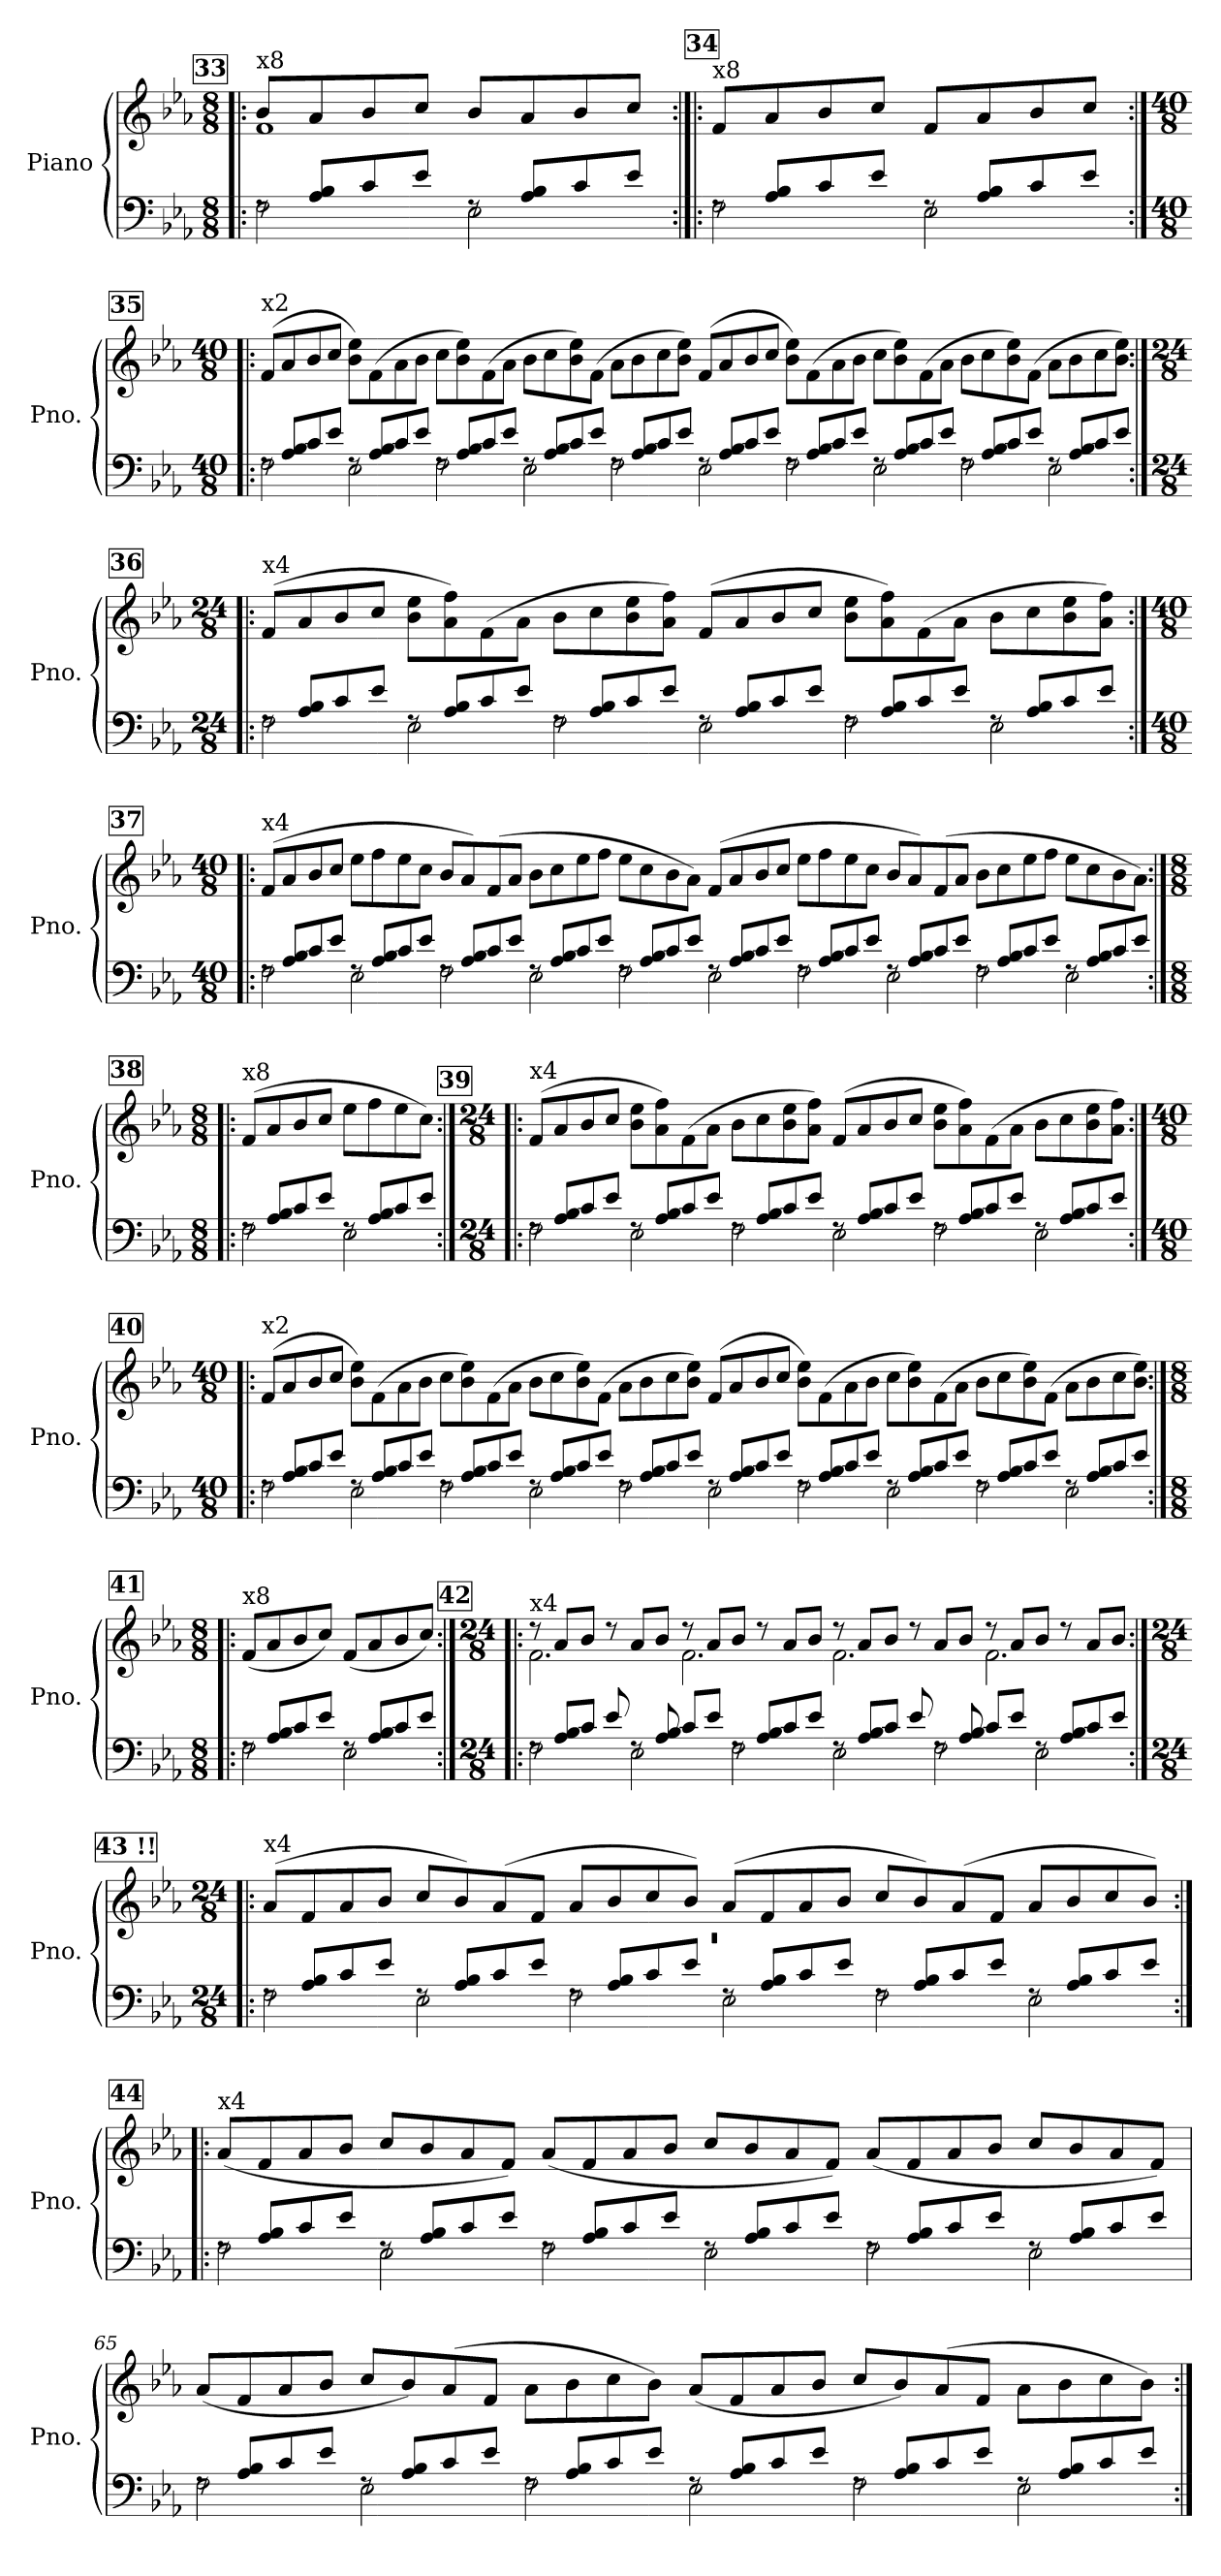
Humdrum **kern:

**kern	**kern
*part1	*part1
*staff2	*staff1
*I"Piano	*
*I'Pno.	*
*clefF4	*clefG2
*k[b-e-a-]	*k[b-e-a-]
*M8/8	*M8/8
!!LO:REH:place=s1:a:B:fs=14:t=33
=53!|:	=53!|:
*^	*^
!	!	!LO:TX:a:t=x8	!
2F\	8rF	8b-/L	1f
.	8A-/ 8B-/L	8a-/	.
.	8c/	8b-/	.
.	8e-/J	8cc/J	.
2E-\	8rF	8b-/L	.
.	8A-/ 8B-/L	8a-/	.
.	8c/	8b-/	.
.	8e-/J	8cc/J	.
*	*	*v	*v
!!LO:REH:place=s1:a:B:fs=14:t=34
=54:|!|:	=54:|!|:	=54:|!|:
!	!	!LO:TX:a:t=x8
2F\	8rF	8f/L
.	8A-/ 8B-/L	8a-/
.	8c/	8b-/
.	8e-/J	8cc/J
2E-\	8rF	8f/L
.	8A-/ 8B-/L	8a-/
.	8c/	8b-/
.	8e-/J	8cc/J
!!LO:LB:g=z
!!LO:REH:place=s1:a:B:fs=14:t=35
=55:|!|:	=55:|!|:	=55:|!|:
*M40/8	*	*M40/8
!	!	!LO:TX:a:t=x2
2F\	8rF	(>8f/L
.	8A-/ 8B-/L	8a-/
.	8c/	8b-/
.	8e-/J	8cc/J
2E-\	8rF	8b-\ 8ee-\L)
.	8A-/ 8B-/L	(>8f\
.	8c/	8a-\
.	8e-/J	8b-\J
2F\	8rF	8cc\L
.	8A-/ 8B-/L	8b-\ 8ee-\)
.	8c/	(>8f\
.	8e-/J	8a-\J
2E-\	8rF	8b-\L
.	8A-/ 8B-/L	8cc\
.	8c/	8b-\ 8ee-\)
.	8e-/J	(>8f\J
2F\	8rF	8a-\L
.	8A-/ 8B-/L	8b-\
.	8c/	8cc\
.	8e-/J	8b-\ 8ee-\J)
2E-\	8rF	(>8f/L
.	8A-/ 8B-/L	8a-/
.	8c/	8b-/
.	8e-/J	8cc/J
2F\	8rF	8b-\ 8ee-\L)
.	8A-/ 8B-/L	(>8f\
.	8c/	8a-\
.	8e-/J	8b-\J
2E-\	8rF	8cc\L
.	8A-/ 8B-/L	8b-\ 8ee-\)
.	8c/	(>8f\
.	8e-/J	8a-\J
2F\	8rF	8b-\L
.	8A-/ 8B-/L	8cc\
.	8c/	8b-\ 8ee-\)
.	8e-/J	(>8f\J
2E-\	8rF	8a-\L
.	8A-/ 8B-/L	8b-\
.	8c/	8cc\
.	8e-/J	8b-\ 8ee-\J)
!!LO:LB:g=z
!!LO:REH:place=s1:a:B:fs=14:t=36
=56:|!|:	=56:|!|:	=56:|!|:
*M24/8	*	*M24/8
!	!	!LO:TX:a:t=x4
2F\	8rF	(>8f/L
.	8A-/ 8B-/L	8a-/
.	8c/	8b-/
.	8e-/J	8cc/J
2E-\	8rF	8b-\ 8ee-\L
.	8A-/ 8B-/L	8a-\ 8ff\)
.	8c/	(>8f\
.	8e-/J	8a-\J
2F\	8rF	8b-\L
.	8A-/ 8B-/L	8cc\
.	8c/	8b-\ 8ee-\
.	8e-/J	8a-\ 8ff\J)
2E-\	8rF	(>8f/L
.	8A-/ 8B-/L	8a-/
.	8c/	8b-/
.	8e-/J	8cc/J
2F\	8rF	8b-\ 8ee-\L
.	8A-/ 8B-/L	8a-\ 8ff\)
.	8c/	(>8f\
.	8e-/J	8a-\J
2E-\	8rF	8b-\L
.	8A-/ 8B-/L	8cc\
.	8c/	8b-\ 8ee-\
.	8e-/J	8a-\ 8ff\J)
!!LO:LB:g=z
!!LO:REH:place=s1:a:B:fs=14:t=37
=57:|!|:	=57:|!|:	=57:|!|:
*M40/8	*	*M40/8
!	!	!LO:TX:a:t=x4
2F\	8rF	(>8f/L
.	8A-/ 8B-/L	8a-/
.	8c/	8b-/
.	8e-/J	8cc/J
2E-\	8rF	8ee-\L
.	8A-/ 8B-/L	8ff\
.	8c/	8ee-\
.	8e-/J	8cc\J
2F\	8rF	8b-/L
.	8A-/ 8B-/L	8a-/)
.	8c/	(>8f/
.	8e-/J	8a-/J
2E-\	8rF	8b-\L
.	8A-/ 8B-/L	8cc\
.	8c/	8ee-\
.	8e-/J	8ff\J
2F\	8rF	8ee-\L
.	8A-/ 8B-/L	8cc\
.	8c/	8b-\
.	8e-/J	8a-\J)
2E-\	8rF	(>8f/L
.	8A-/ 8B-/L	8a-/
.	8c/	8b-/
.	8e-/J	8cc/J
2F\	8rF	8ee-\L
.	8A-/ 8B-/L	8ff\
.	8c/	8ee-\
.	8e-/J	8cc\J
2E-\	8rF	8b-/L
.	8A-/ 8B-/L	8a-/)
.	8c/	(>8f/
.	8e-/J	8a-/J
2F\	8rF	8b-\L
.	8A-/ 8B-/L	8cc\
.	8c/	8ee-\
.	8e-/J	8ff\J
2E-\	8rF	8ee-\L
.	8A-/ 8B-/L	8cc\
.	8c/	8b-\
.	8e-/J	8a-\J)
!!LO:LB:g=z
!!LO:REH:place=s1:a:B:fs=14:t=38
=58:|!|:	=58:|!|:	=58:|!|:
*M8/8	*	*M8/8
!	!	!LO:TX:a:t=x8
2F\	8rF	(>8f/L
.	8A-/ 8B-/L	8a-/
.	8c/	8b-/
.	8e-/J	8cc/J
2E-\	8rF	8ee-\L
.	8A-/ 8B-/L	8ff\
.	8c/	8ee-\
.	8e-/J	8cc\J)
!!LO:REH:place=s1:a:B:fs=14:t=39
=59:|!|:	=59:|!|:	=59:|!|:
*M24/8	*	*M24/8
!	!	!LO:TX:a:t=x4
2F\	8rF	(>8f/L
.	8A-/ 8B-/L	8a-/
.	8c/	8b-/
.	8e-/J	8cc/J
2E-\	8rF	8b-\ 8ee-\L
.	8A-/ 8B-/L	8a-\ 8ff\)
.	8c/	(>8f\
.	8e-/J	8a-\J
2F\	8rF	8b-\L
.	8A-/ 8B-/L	8cc\
.	8c/	8b-\ 8ee-\
.	8e-/J	8a-\ 8ff\J)
2E-\	8rF	(>8f/L
.	8A-/ 8B-/L	8a-/
.	8c/	8b-/
.	8e-/J	8cc/J
2F\	8rF	8b-\ 8ee-\L
.	8A-/ 8B-/L	8a-\ 8ff\)
.	8c/	(>8f\
.	8e-/J	8a-\J
2E-\	8rF	8b-\L
.	8A-/ 8B-/L	8cc\
.	8c/	8b-\ 8ee-\
.	8e-/J	8a-\ 8ff\J)
!!LO:LB:g=z
!!LO:REH:place=s1:a:B:fs=14:t=40
=60:|!|:	=60:|!|:	=60:|!|:
*M40/8	*	*M40/8
!	!	!LO:TX:a:t=x2
2F\	8rF	(>8f/L
.	8A-/ 8B-/L	8a-/
.	8c/	8b-/
.	8e-/J	8cc/J
2E-\	8rF	8b-\ 8ee-\L)
.	8A-/ 8B-/L	(>8f\
.	8c/	8a-\
.	8e-/J	8b-\J
2F\	8rF	8cc\L
.	8A-/ 8B-/L	8b-\ 8ee-\)
.	8c/	(>8f\
.	8e-/J	8a-\J
2E-\	8rF	8b-\L
.	8A-/ 8B-/L	8cc\
.	8c/	8b-\ 8ee-\)
.	8e-/J	(>8f\J
2F\	8rF	8a-\L
.	8A-/ 8B-/L	8b-\
.	8c/	8cc\
.	8e-/J	8b-\ 8ee-\J)
2E-\	8rF	(>8f/L
.	8A-/ 8B-/L	8a-/
.	8c/	8b-/
.	8e-/J	8cc/J
2F\	8rF	8b-\ 8ee-\L)
.	8A-/ 8B-/L	(>8f\
.	8c/	8a-\
.	8e-/J	8b-\J
2E-\	8rF	8cc\L
.	8A-/ 8B-/L	8b-\ 8ee-\)
.	8c/	(>8f\
.	8e-/J	8a-\J
2F\	8rF	8b-\L
.	8A-/ 8B-/L	8cc\
.	8c/	8b-\ 8ee-\)
.	8e-/J	(>8f\J
2E-\	8rF	8a-\L
.	8A-/ 8B-/L	8b-\
.	8c/	8cc\
.	8e-/J	8b-\ 8ee-\J)
!!LO:LB:g=z
!!LO:REH:place=s1:a:B:fs=14:t=41
=61:|!|:	=61:|!|:	=61:|!|:
*M8/8	*	*M8/8
!	!	!LO:TX:a:t=x8
2F\	8rF	(<8f/L
.	8A-/ 8B-/L	8a-/
.	8c/	8b-/
.	8e-/J	8cc/J)
2E-\	8rF	(<8f/L
.	8A-/ 8B-/L	8a-/
.	8c/	8b-/
.	8e-/J	8cc/J)
!!LO:REH:place=s1:a:B:fs=14:t=42
=62:|!|:	=62:|!|:	=62:|!|:
*M24/8	*	*M24/8
*	*	*^
!	!	!LO:TX:a:t=x4	!
2F\	8rF	8r	2.f\
.	8A-/ 8B-/L	8a-/L	.
.	8c/J	8b-/J	.
.	8e-/	8r	.
2E-\	8rF	8a-/L	.
.	8A-/ 8B-/	8b-/J	.
.	8c/L	8r	2.f\
.	8e-/J	8a-/L	.
2F\	8rF	8b-/J	.
.	8A-/ 8B-/L	8r	.
.	8c/	8a-/L	.
.	8e-/J	8b-/J	.
2E-\	8rF	8r	2.f\
.	8A-/ 8B-/L	8a-/L	.
.	8c/J	8b-/J	.
.	8e-/	8r	.
2F\	8rF	8a-/L	.
.	8A-/ 8B-/	8b-/J	.
.	8c/L	8r	2.f\
.	8e-/J	8a-/L	.
2E-\	8rF	8b-/J	.
.	8A-/ 8B-/L	8r	.
.	8c/	8a-/L	.
.	8e-/J	8b-/J	.
!!LO:LB:g=z	!!
!!LO:REH:place=s1:a:B:fs=14:t=43	!!
=63:|!|:	=63:|!|:	=63:|!|:	=63:|!|:
*M24/8	*	*M24/8	*
!	!	!LO:TX:a:t=x4	!
2F\	8rF	(>8a-/L	0.r
.	8A-/ 8B-/L	8f/	.
.	8c/	8a-/	.
.	8e-/J	8b-/J	.
2E-\	8rF	8cc/L	.
.	8A-/ 8B-/L	8b-/)	.
.	8c/	(>8a-/	.
.	8e-/J	8f/J	.
2F\	8rF	8a-/L	.
.	8A-/ 8B-/L	8b-/	.
.	8c/	8cc/	.
.	8e-/J	8b-/J)	.
2E-\	8rF	(>8a-/L	.
.	8A-/ 8B-/L	8f/	.
.	8c/	8a-/	.
.	8e-/J	8b-/J	.
2F\	8rF	8cc/L	.
.	8A-/ 8B-/L	8b-/)	.
.	8c/	(>8a-/	.
.	8e-/J	8f/J	.
2E-\	8rF	8a-/L	.
.	8A-/ 8B-/L	8b-/	.
.	8c/	8cc/	.
.	8e-/J	8b-/J)	.
*	*	*v	*v
!!LO:LB:g=z
!!LO:REH:place=s1:a:B:fs=14:t=44
=64:|!|:	=64:|!|:	=64:|!|:
!	!	!LO:TX:a:t=x4
2F\	8rF	(<8a-/L
.	8A-/ 8B-/L	8f/
.	8c/	8a-/
.	8e-/J	8b-/J
2E-\	8rF	8cc/L
.	8A-/ 8B-/L	8b-/
.	8c/	8a-/
.	8e-/J	8f/J)
2F\	8rF	(<8a-/L
.	8A-/ 8B-/L	8f/
.	8c/	8a-/
.	8e-/J	8b-/J
2E-\	8rF	8cc/L
.	8A-/ 8B-/L	8b-/
.	8c/	8a-/
.	8e-/J	8f/J)
2F\	8rF	(<8a-/L
.	8A-/ 8B-/L	8f/
.	8c/	8a-/
.	8e-/J	8b-/J
2E-\	8rF	8cc/L
.	8A-/ 8B-/L	8b-/
.	8c/	8a-/
.	8e-/J	8f/J)
!!LO:PB:g=z
=65	=65	=65
2F\	8rF	(<8a-/L
.	8A-/ 8B-/L	8f/
.	8c/	8a-/
.	8e-/J	8b-/J
2E-\	8rF	8cc/L
.	8A-/ 8B-/L	8b-/)
.	8c/	(>8a-/
.	8e-/J	8f/J
2F\	8rF	8a-\L
.	8A-/ 8B-/L	8b-\
.	8c/	8cc\
.	8e-/J	8b-\J)
2E-\	8rF	(<8a-/L
.	8A-/ 8B-/L	8f/
.	8c/	8a-/
.	8e-/J	8b-/J
2F\	8rF	8cc/L
.	8A-/ 8B-/L	8b-/)
.	8c/	(>8a-/
.	8e-/J	8f/J
2E-\	8rF	8a-\L
.	8A-/ 8B-/L	8b-\
.	8c/	8cc\
.	8e-/J	8b-\J)
*v	*v	*
=:|!	=:|!
*-	*-
